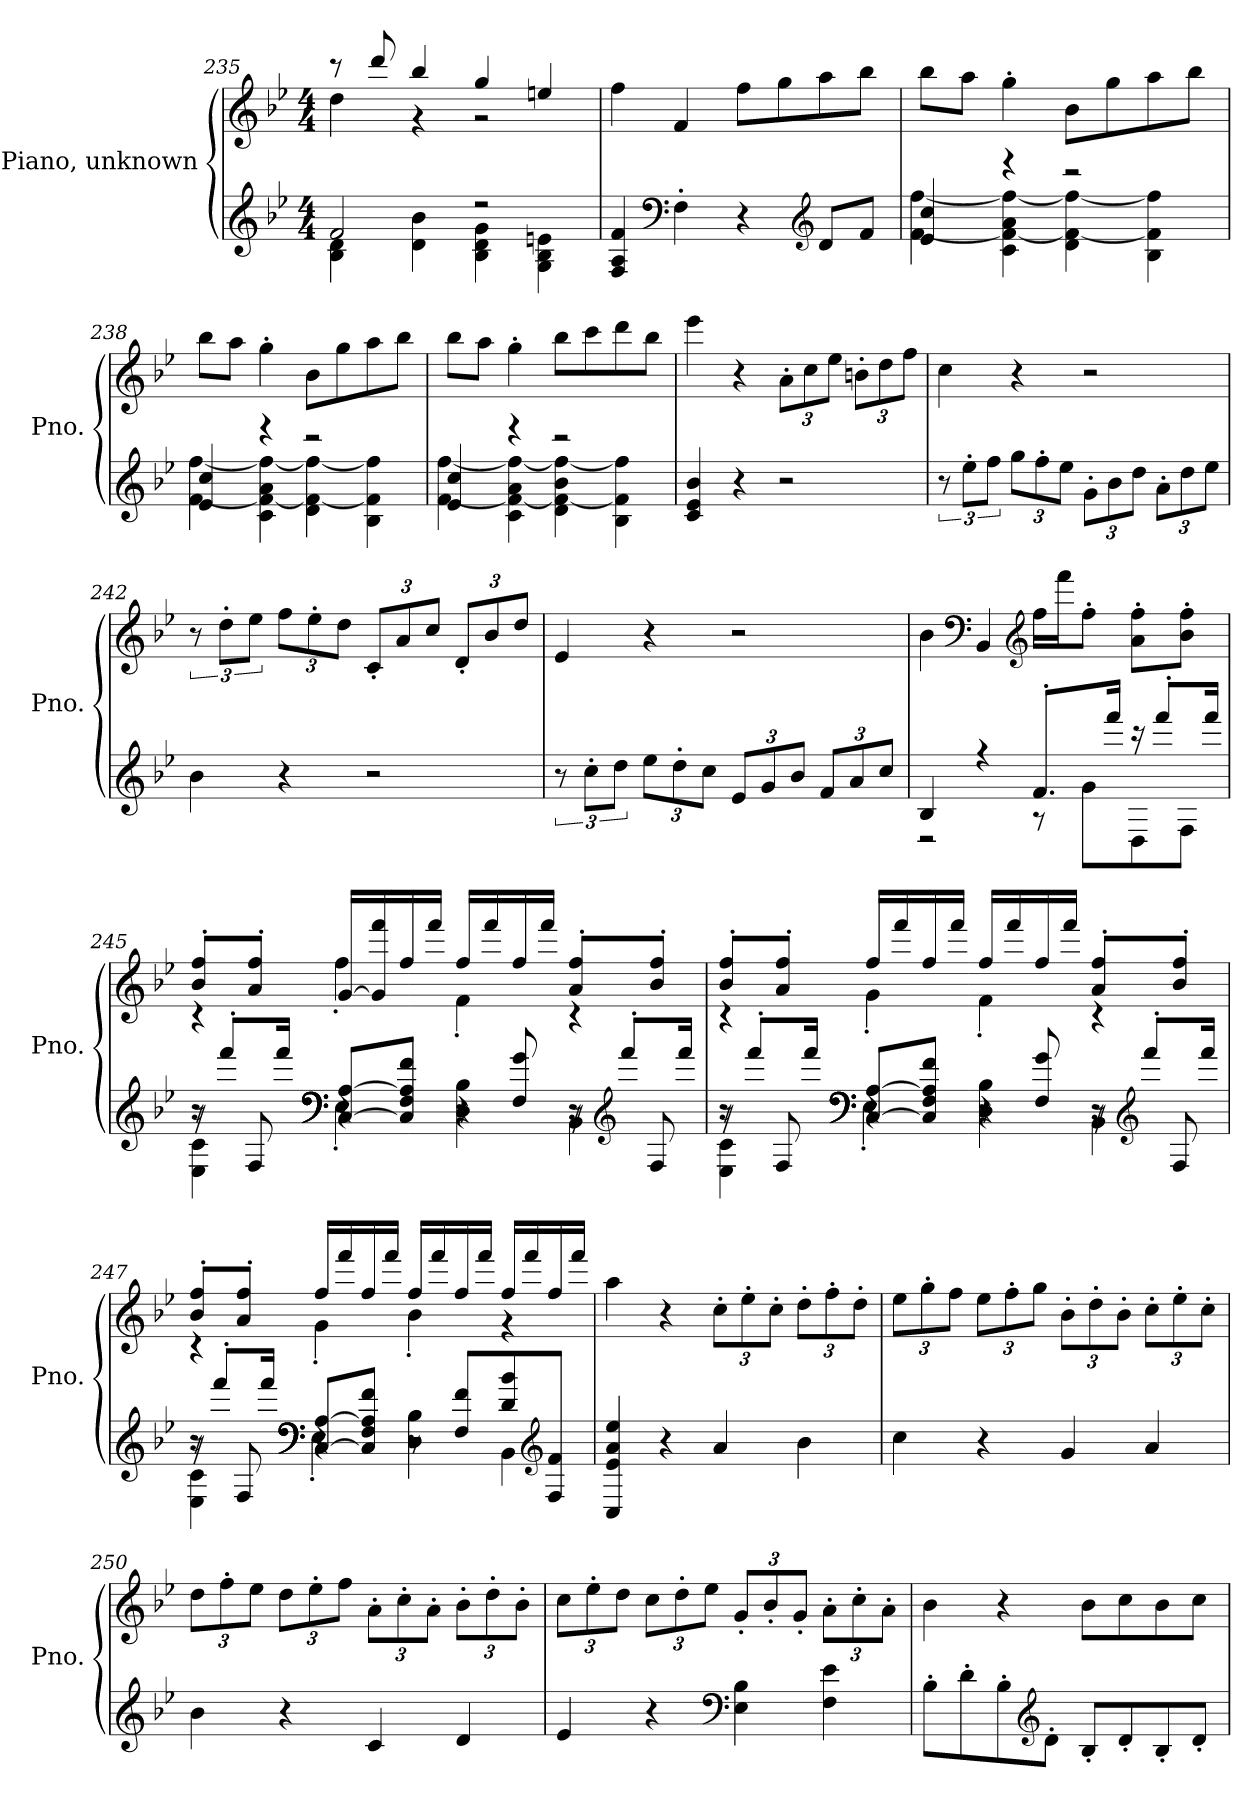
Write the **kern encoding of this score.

**kern	**kern
*part1	*part1
*staff2	*staff1
*I"Piano, unknown	*
*I'Pno.	*
*clefG2	*clefG2
*k[b-e-]	*k[b-e-]
*M4/4	*M4/4
=235	=235
*^	*^
2f/	4B-\ 4d\	8r	4dd\
.	.	8ddd/	.
.	4d\ 4b-\	4bb-/	4r
2r	4B-\ 4d\ 4g\	4gg/	2r
.	4G\ 4B-\ 4en\	4een/	.
*v	*v	*	*
*	*v	*v
!!LO:LB:g=z
=236	=236
4F/ 4A/ 4f/	4ff\
*clefF4	*
4F'\	4f/
4r	8ff\L
.	8gg\
*clefG2	*
8d/L	8aa\
8f/J	8bb-\J
=237	=237
*^	*
4e-/ 4cc/	[4f\ [4ff\	8bb-\L
.	.	8aa\J
4r	4c\ 4f\_ 4a\ 4ff\_	4gg'\
2r	4d\ 4f\_ 4ff\_	8b-\L
.	.	8gg\
.	4B-\ 4f\] 4ff\]	8aa\
.	.	8bb-\J
=238	=238	=238
4e-/ 4cc/	[4f\ [4ff\	8bb-\L
.	.	8aa\J
4r	4c\ 4f\_ 4a\ 4ff\_	4gg'\
2r	4d\ 4f\_ 4ff\_	8b-\L
.	.	8gg\
.	4B-\ 4f\] 4ff\]	8aa\
.	.	8bb-\J
=239	=239	=239
4e-/ 4cc/	[4f\ [4ff\	8bb-\L
.	.	8aa\J
4r	4c\ 4f\_ 4a\ 4ff\_	4gg'\
2r	4d\ 4f\_ 4b-\ 4ff\_	8bb-\L
.	.	8ccc\
.	4B-\ 4f\] 4ff\]	8ddd\
.	.	8bb-\J
*v	*v	*
!!LO:LB:g=z
=240	=240
4c/ 4e-/ 4b-/	4eee-\
4r	4r
*	*Xbrackettup
2r	12a'\L
.	12cc\
.	12ee-\J
.	12bn'\L
.	12dd\
.	12ff\J
=241	=241
12r	4cc\
12ee-'\L	.
12ff\J	.
*Xbrackettup	*
12gg\L	4r
12ff'\	.
12ee-\J	.
12g'\L	2r
12b-\	.
12dd\J	.
12a'\L	.
12dd\	.
12ee-\J	.
=242	=242
*	*brackettup
4b-\	12r
.	12dd'\L
.	12ee-\J
*	*Xbrackettup
4r	12ff\L
.	12ee-'\
.	12dd\J
2r	12c'/L
.	12a/
.	12cc/J
.	12d'/L
.	12b-/
.	12dd/J
=243	=243
*brackettup	*
12r	4e-/
12cc'\L	.
12dd\J	.
*Xbrackettup	*
12ee-\L	4r
12dd'\	.
12cc\J	.
12e-/L	2r
12g/	.
12b-/J	.
12f/L	.
12a/	.
12cc/J	.
!!LO:LB:g=z
=244	=244
*^	*
4B-/	2r	4b-\
*	*	*clefF4
4r	.	4BB-/
*	*	*clefG2
8.f'/L	8r	16ff\LL
.	.	16fff\J
.	8g\L	8ff'\J
16fff/Jk	.	.
16r	8D\	8a\' 8ff\'L
8fff'/L	.	.
.	8F\J	8b-\' 8ff\'J
16fff/Jk	.	.
=245	=245	=245
*	*^	*^
16r	4E-\ 4c\	8r	8b-/' 8ff/'L	4r
8fff'/L	.	.	.	.
.	.	8F/	8a/' 8ff/'J	.
16fff/Jk	.	.	.	.
*clefF4	*	*	*	*
[8C/ [8A/L	4E-'\	4r	[16g/LL	4ff'\
.	.	.	16g/] 16fff/	.
8C/] 8F/ 8A/] 8f/J	.	.	16ff/	.
.	.	.	16fff/JJ	.
8r	4D\ 4B-\	4r	16ff/LL	4f'\
.	.	.	16fff/	.
8F/ 8g/	.	.	16ff/	.
.	.	.	16fff/JJ	.
16r	4BB-\	8r	8a/' 8ff/'L	4r
*clefG2	*	*	*	*
8fff'/L	.	.	.	.
.	.	8F/	8b-/' 8ff/'J	.
16fff/Jk	.	.	.	.
!!LO:LB:g=z	!!
=246	=246	=246	=246	=246
16r	4E-\ 4c\	8r	8b-/' 8ff/'L	4r
8fff'/L	.	.	.	.
.	.	8F/	8a/' 8ff/'J	.
16fff/Jk	.	.	.	.
*clefF4	*	*	*	*
[8C/ [8A/L	4E-'\	4r	16ff/LL	4g'\
.	.	.	16fff/	.
8C/] 8F/ 8A/] 8f/J	.	.	16ff/	.
.	.	.	16fff/JJ	.
8r	4D\ 4B-\	4r	16ff/LL	4f'\
.	.	.	16fff/	.
8F/ 8g/	.	.	16ff/	.
.	.	.	16fff/JJ	.
16r	4BB-\	8r	8a/' 8ff/'L	4r
*clefG2	*	*	*	*
8fff'/L	.	.	.	.
.	.	8F/	8b-/' 8ff/'J	.
16fff/Jk	.	.	.	.
=247	=247	=247	=247	=247
16r	4E-\ 4c\	8r	8b-/' 8ff/'L	4r
8fff'/L	.	.	.	.
.	.	8F/	8a/' 8ff/'J	.
16fff/Jk	.	.	.	.
*clefF4	*	*	*	*
[8C/ [8A/L	4E-'\	4r	16ff/LL	4g'\
.	.	.	16fff/	.
8C/] 8F/ 8A/] 8f/J	.	.	16ff/	.
.	.	.	16fff/JJ	.
8r	4D\ 4B-\	2r	16ff/LL	4b-'\
.	.	.	16fff/	.
8F/ 8f/L	.	.	16ff/	.
.	.	.	16fff/JJ	.
8d/ 8b-/	4BB-\	.	16ff/LL	4r
.	.	.	16fff/	.
*clefG2	*	*	*	*
8F/ 8f/J	.	.	16ff/	.
.	.	.	16fff/JJ	.
*v	*v	*v	*	*
*	*v	*v
!!LO:LB:g=z
=248	=248
4C/ 4e-/ 4a/ 4ee-/	4aa\
4r	4r
4a/	12cc'\L
.	12ee-'\
.	12cc'\J
4b-\	12dd'\L
.	12ff'\
.	12dd'\J
=249	=249
4cc\	12ee-\L
.	12gg'\
.	12ff\J
4r	12ee-\L
.	12ff'\
.	12gg\J
4g/	12b-'\L
.	12dd'\
.	12b-'\J
4a/	12cc'\L
.	12ee-'\
.	12cc'\J
=250	=250
4b-\	12dd\L
.	12ff'\
.	12ee-\J
4r	12dd\L
.	12ee-'\
.	12ff\J
4c/	12a'\L
.	12cc'\
.	12a'\J
4d/	12b-'\L
.	12dd'\
.	12b-'\J
=251	=251
4e-/	12cc\L
.	12ee-'\
.	12dd\J
4r	12cc\L
.	12dd'\
.	12ee-\J
*clefF4	*
4E-\ 4B-\	12g'/L
.	12b-'/
.	12g'/J
4F\ 4e-\	12a'\L
.	12cc'\
.	12a'\J
!!LO:PB:g=z
=252	=252
8B-'\L	4b-\
8d'\	.
8B-'\	4r
*clefG2	*
8d'\J	.
8B-'/L	8b-\L
8d'/	8cc\
8B-'/	8b-\
8d'/J	8cc\J
=	=
*-	*-
